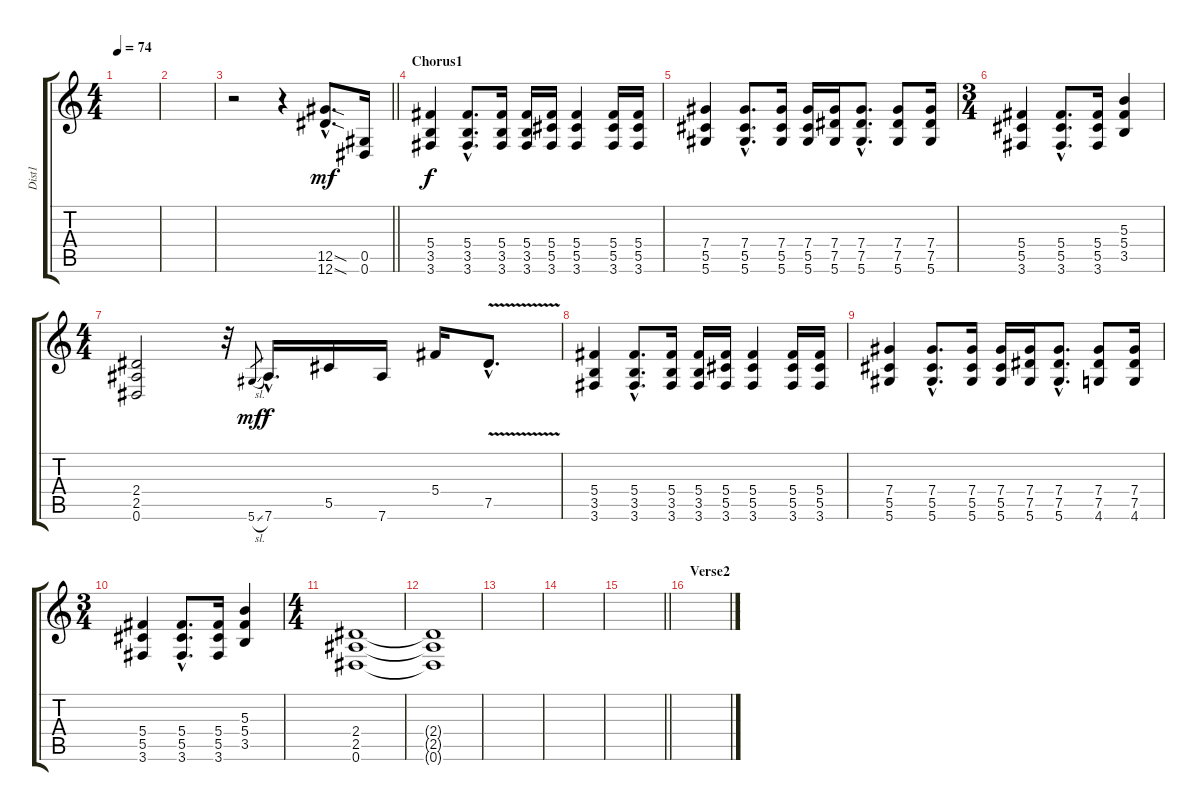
\track ("Dist1" "Dist1") {instrument distortionguitar}
\staff {score tabs}
\tuning (Eb4 Bb3 Gb3 Db3 Ab2 Eb2) {hide}
\ts (4 4)
\tempo 74
\clef g2
\ks c
|
|
\barLineRight lightlight
r.2 r.4 (12.5{sod hac} 12.6{sod hac}).8{d dy mf} (0.5 0.6).16 |
\section ("" "Chorus1")
(5.4 3.5 3.6).4{dy f} (5.4{hac} 3.5{hac} 3.6{hac}).8{d} (5.4 3.5 3.6).16 (5.4 3.5 3.6).16 (5.4 5.5 3.6).16 (5.4 5.5 3.6).4 (5.4 5.5 3.6).16 (5.4 5.5 3.6).16 |
(7.4 5.5 5.6).4 (7.4{hac} 5.5{hac} 5.6{hac}).8{d} (7.4 5.5 5.6).16 (7.4 5.5 5.6).16 (7.4 7.5 5.6).16 (7.4{hac} 7.5{hac} 5.6{hac}).8{d} (7.4 7.5 5.6).8 (7.4 7.5 5.6).16 |
\ts (3 4)
(5.4 5.5 3.6).4 (5.4{hac} 5.5{hac} 3.6{hac}).8{d} (5.4 5.5 3.6).16 (5.3 5.4 3.5).4 |
\ts (4 4)
(2.4 2.5 0.6).2 r.32 5.6{sl}.8{gr dy mf} 7.6{hac}.16{d dy f} 5.5.16 7.6.16 5.4.16 7.5{v hac}.8{d} |
(5.4 3.5 3.6).4 (5.4{hac} 3.5{hac} 3.6{hac}).8{d} (5.4 3.5 3.6).16 (5.4 3.5 3.6).16 (5.4 5.5 3.6).16 (5.4 5.5 3.6).4 (5.4 5.5 3.6).16 (5.4 5.5 3.6).16 |
(7.4 5.5 5.6).4 (7.4{hac} 5.5{hac} 5.6{hac}).8{d} (7.4 5.5 5.6).16 (7.4 5.5 5.6).16 (7.4 7.5 5.6).16 (7.4{hac} 7.5{hac} 5.6{hac}).8{d} (7.4 7.5 4.6).8 (7.4 7.5 4.6).16 |
\ts (3 4)
(5.4 5.5 3.6).4 (5.4{hac} 5.5{hac} 3.6{hac}).8{d} (5.4 5.5 3.6).16 (5.3 5.4 3.5).4 |
\ts (4 4)
(2.4 2.5 0.6).1{volume 2} |
(2.4{t} 2.5{t} 0.6{t}).1 |
|
|
\barLineRight lightlight
|
\section ("" "Verse2")
